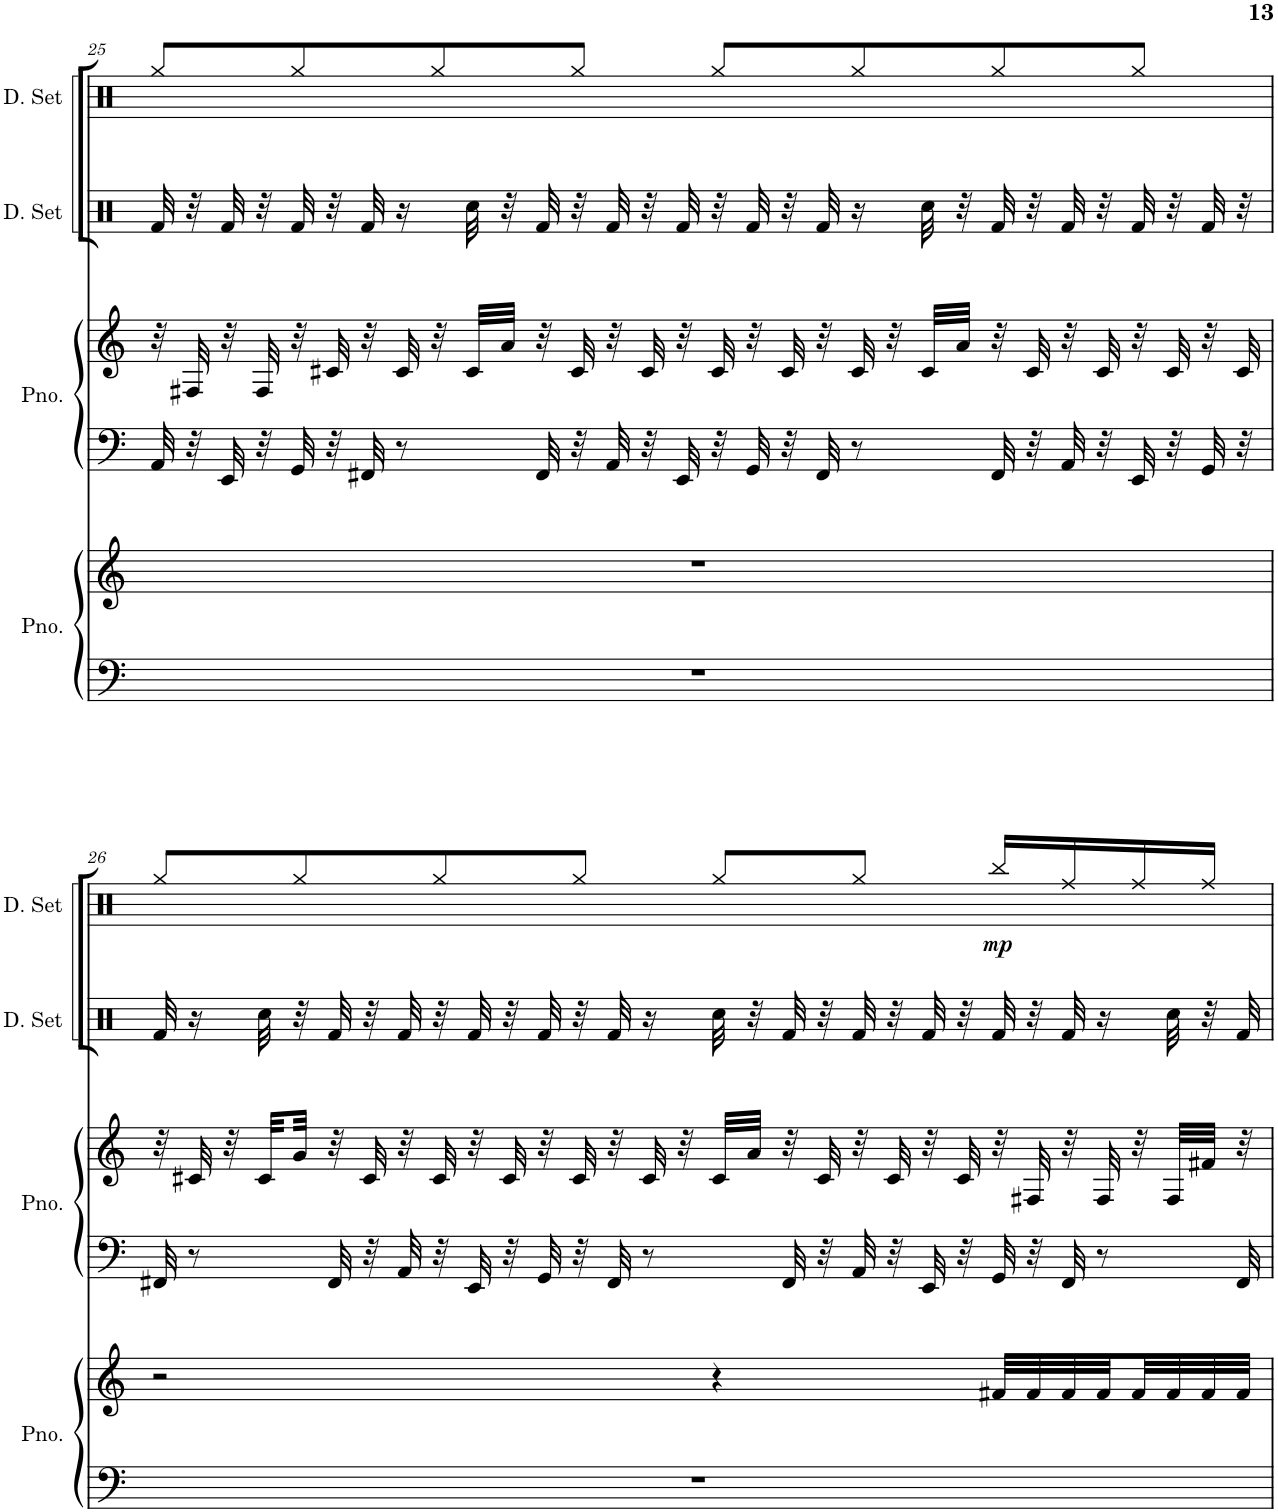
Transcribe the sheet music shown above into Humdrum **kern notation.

**kern	**kern	**kern	**kern	**kern	**kern	**dynam
*part4	*part4	*part3	*part3	*part2	*part1	*part1
*staff6	*staff5	*staff4	*staff3	*staff2	*staff1	*staff1
*I"Piano	*	*I"Piano	*	*I"Drumset	*I"Drumset	*
*I'Pno.	*	*I'Pno.	*	*I'D. Set	*I'D. Set	*
!!LO:PB:g=z
*clefF4	*clefG2	*clefF4	*clefG2	*clefX	*clefX	*
*k[]	*k[]	*k[]	*k[]	*k[]	*k[]	*
*M4/4	*M4/4	*M4/4	*M4/4	*M4/4	*M4/4	*
=25	=25	=25	=25	=25	=25	=25
1r	1r	32AA/	32r	32Rf/	8Rgg/L	.
.	.	32r	32F#X/	32r	.	.
.	.	32EE/	32r	32Rf/	.	.
.	.	32r	32F#/	32r	.	.
.	.	32GG/	32r	32Rf/	8Rgg/	.
.	.	32r	32c#X/	32r	.	.
.	.	32FF#X/	32r	32Rf/	.	.
.	.	8r	32c#/	16r	.	.
.	.	.	32r	.	8Rgg/	.
.	.	.	32c#/LLL	32Rcc\	.	.
.	.	.	32a/JJJ	32r	.	.
.	.	32FF#/	32r	32Rf/	.	.
.	.	32r	32c#/	32r	8Rgg/J	.
.	.	32AA/	32r	32Rf/	.	.
.	.	32r	32c#/	32r	.	.
.	.	32EE/	32r	32Rf/	.	.
.	.	32r	32c#/	32r	8Rgg/L	.
.	.	32GG/	32r	32Rf/	.	.
.	.	32r	32c#/	32r	.	.
.	.	32FF#/	32r	32Rf/	.	.
.	.	8r	32c#/	16r	8Rgg/	.
.	.	.	32r	.	.	.
.	.	.	32c#/LLL	32Rcc\	.	.
.	.	.	32a/JJJ	32r	.	.
.	.	32FF#/	32r	32Rf/	8Rgg/	.
.	.	32r	32c#/	32r	.	.
.	.	32AA/	32r	32Rf/	.	.
.	.	32r	32c#/	32r	.	.
.	.	32EE/	32r	32Rf/	8Rgg/J	.
.	.	32r	32c#/	32r	.	.
.	.	32GG/	32r	32Rf/	.	.
.	.	32r	32c#/	32r	.	.
!!LO:LB:g=z
=26	=26	=26	=26	=26	=26	=26
1r	2r	32FF#X/	32r	32Rf/	8Rgg/L	.
.	.	8r	32c#X/	16r	.	.
.	.	.	32r	.	.	.
.	.	.	32c#/LLL	32Rcc\	.	.
.	.	.	32a/JJJ	32r	8Rgg/	.
.	.	32FF#/	32r	32Rf/	.	.
.	.	32r	32c#/	32r	.	.
.	.	32AA/	32r	32Rf/	.	.
.	.	32r	32c#/	32r	8Rgg/	.
.	.	32EE/	32r	32Rf/	.	.
.	.	32r	32c#/	32r	.	.
.	.	32GG/	32r	32Rf/	.	.
.	.	32r	32c#/	32r	8Rgg/J	.
.	.	32FF#/	32r	32Rf/	.	.
.	.	8r	32c#/	16r	.	.
.	.	.	32r	.	.	.
.	4r	.	32c#/LLL	32Rcc\	8Rgg/L	.
.	.	.	32a/JJJ	32r	.	.
.	.	32FF#/	32r	32Rf/	.	.
.	.	32r	32c#/	32r	.	.
.	.	32AA/	32r	32Rf/	8Rgg/J	.
.	.	32r	32c#/	32r	.	.
.	.	32EE/	32r	32Rf/	.	.
.	.	32r	32c#/	32r	.	.
!	!	!	!	!	!	!LO:DY:b
.	32f#X/LLL	32GG/	32r	32Rf/	16Rbb/LL	mp
.	32f#/	32r	32F#X/	32r	.	.
.	32f#/	32FF#/	32r	32Rf/	16Rff/	.
.	32f#/	8r	32F#/	16r	.	.
.	32f#/	.	32r	.	16Rff/	.
.	32f#/	.	32F#/LLL	32Rcc\	.	.
.	32f#/	.	32f#X/JJJ	32r	16Rff/JJ	.
.	32f#/JJJ	32FF#/	32r	32Rf/	.	.
=	=	=	=	=	=	=
*-	*-	*-	*-	*-	*-	*-
